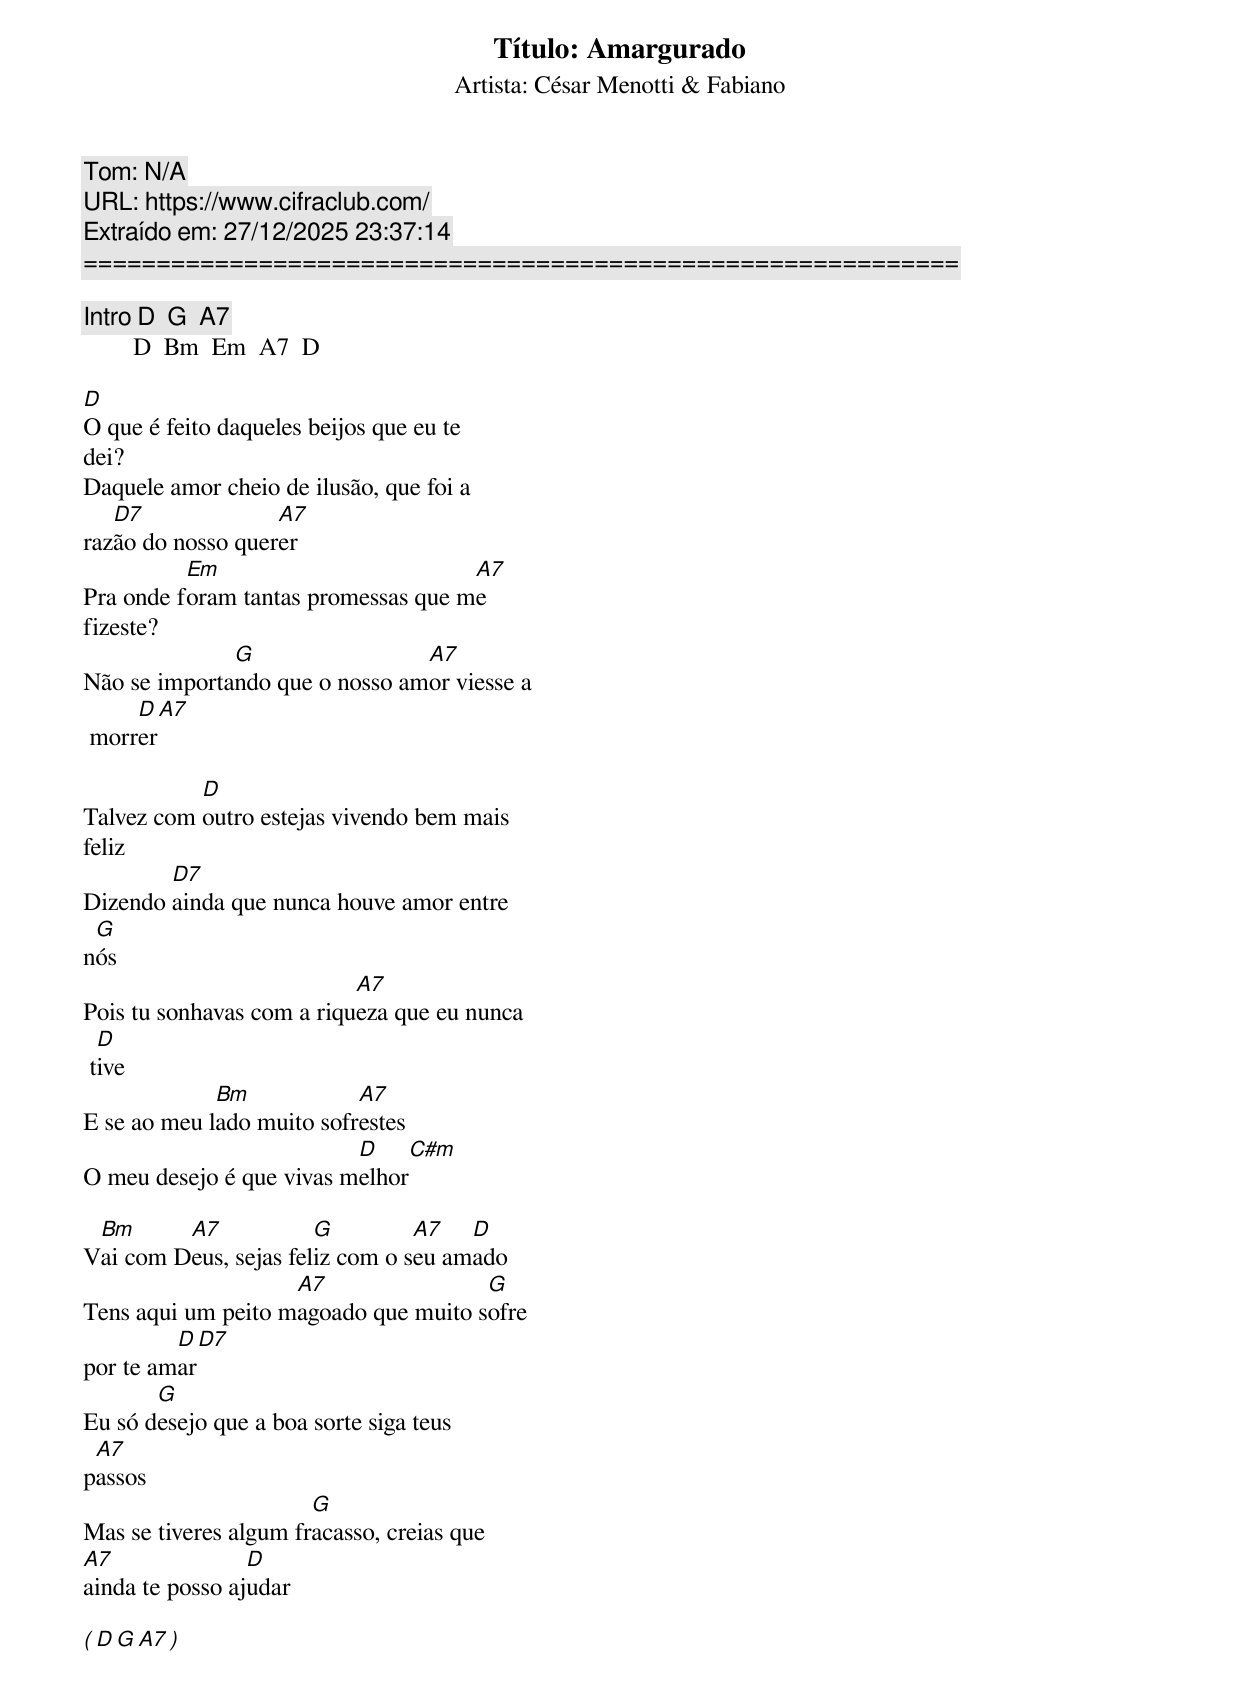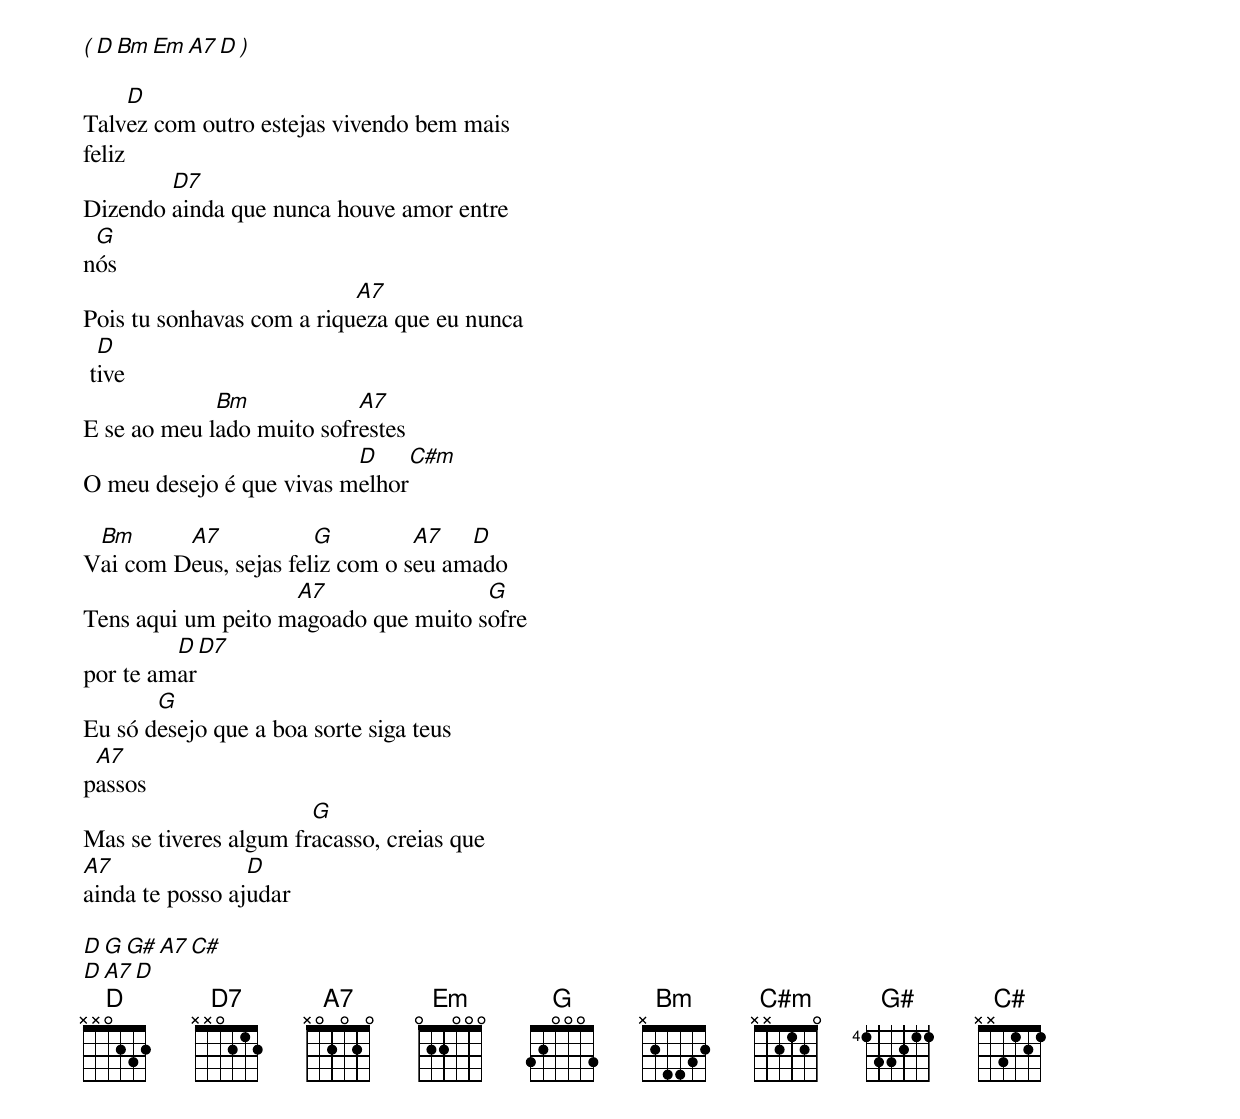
Título: Amargurado
Artista: César Menotti & Fabiano
Tom: N/A
URL: https://www.cifraclub.com/
Extraído em: 27/12/2025 23:37:14
============================================================

[Intro] D  G  A7
        D  Bm  Em  A7  D

D
O que é feito daqueles beijos que eu te
dei?
Daquele amor cheio de ilusão, que foi a
   D7              A7
razão do nosso querer
          Em                         A7
Pra onde foram tantas promessas que me
fizeste?
              G                 A7
Não se importando que o nosso amor viesse a
     D  A7
 morrer

           D
Talvez com outro estejas vivendo bem mais
feliz
        D7
Dizendo ainda que nunca houve amor entre
 G
nós
                           A7
Pois tu sonhavas com a riqueza que eu nunca
  D
 tive
             Bm            A7
E se ao meu lado muito sofrestes
                          D    C#m
O meu desejo é que vivas melhor

 Bm      A7            G         A7   D
Vai com Deus, sejas feliz com o seu amado
                    A7                G
Tens aqui um peito magoado que muito sofre
         D  D7
por te amar
       G
Eu só desejo que a boa sorte siga teus
 A7
passos
                       G
Mas se tiveres algum fracasso, creias que
A7               D
ainda te posso ajudar

( D  G  A7 )
( D  Bm  Em  A7  D )

    D
Talvez com outro estejas vivendo bem mais
feliz
        D7
Dizendo ainda que nunca houve amor entre
 G
nós
                           A7
Pois tu sonhavas com a riqueza que eu nunca
  D
 tive
             Bm            A7
E se ao meu lado muito sofrestes
                          D    C#m
O meu desejo é que vivas melhor

 Bm      A7            G         A7   D
Vai com Deus, sejas feliz com o seu amado
                    A7                G
Tens aqui um peito magoado que muito sofre
         D  D7
por te amar
       G
Eu só desejo que a boa sorte siga teus
 A7
passos
                       G
Mas se tiveres algum fracasso, creias que
A7               D
ainda te posso ajudar

 D  G  G#  A7  C#
 D  A7  D
